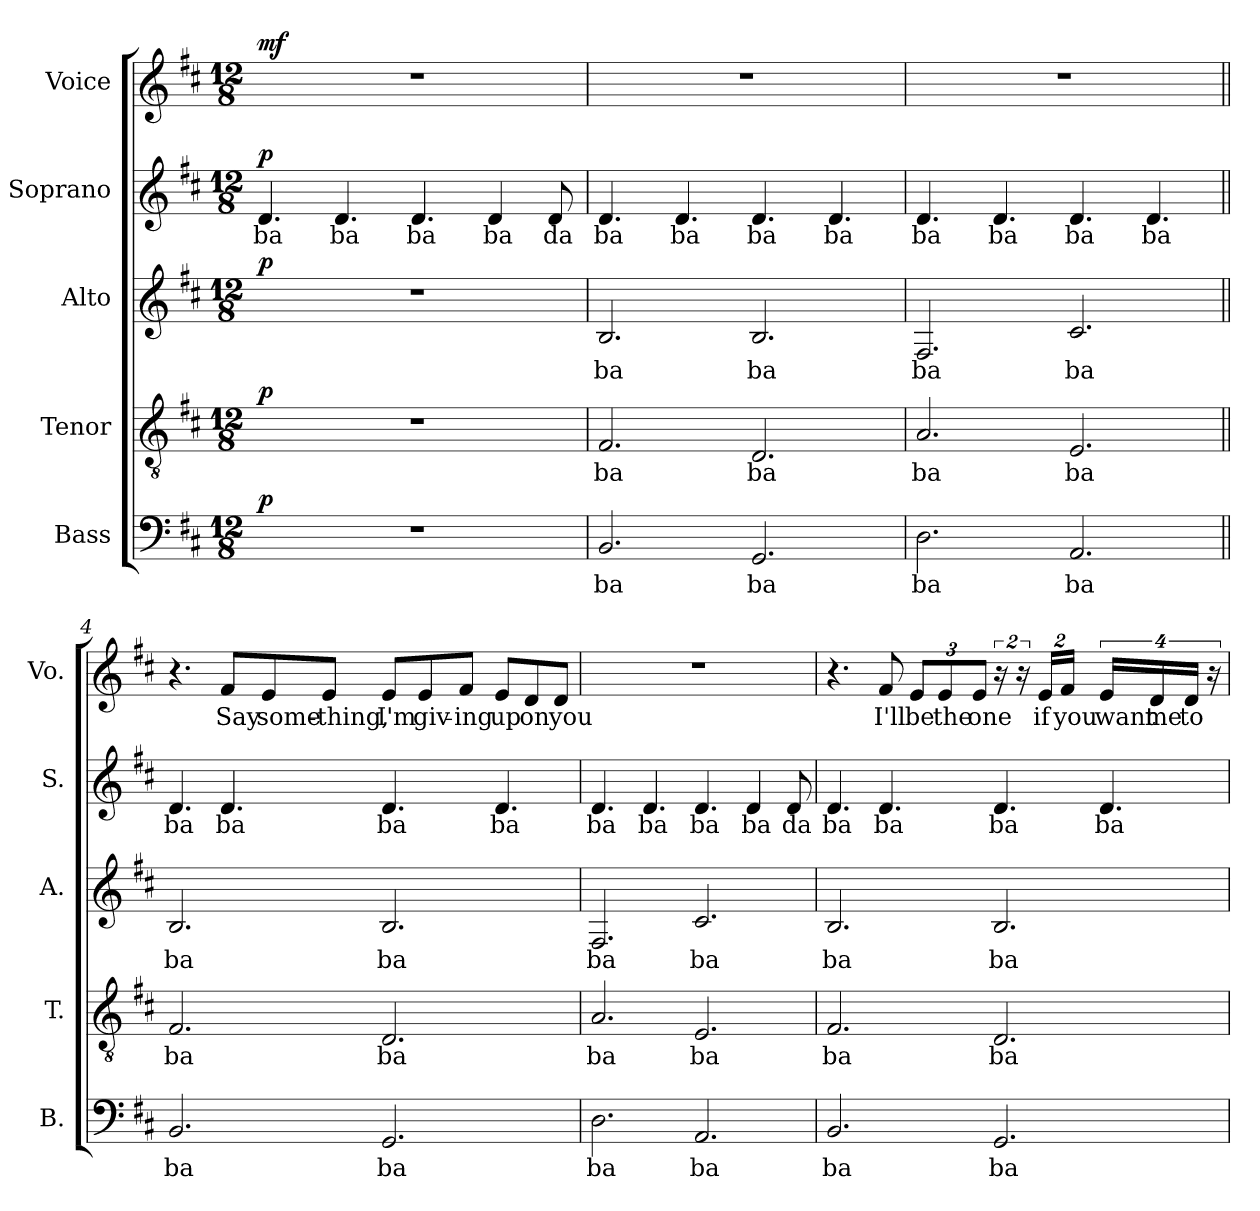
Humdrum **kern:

**kern	**text	**dynam	**kern	**text	**dynam	**kern	**text	**dynam	**kern	**text	**dynam	**kern	**text	**dynam
*part5	*part5	*part5	*part4	*part4	*part4	*part3	*part3	*part3	*part2	*part2	*part2	*part1	*part1	*part1
*staff5	*staff5	*staff5	*staff4	*staff4	*staff4	*staff3	*staff3	*staff3	*staff2	*staff2	*staff2	*staff1	*staff1	*staff1
*I"Bass	*	*	*I"Tenor	*	*	*I"Alto	*	*	*I"Soprano	*	*	*I"Voice	*	*
*I'B.	*	*	*I'T.	*	*	*I'A.	*	*	*I'S.	*	*	*I'Vo.	*	*
*clefF4	*	*	*clefGv2	*	*	*clefG2	*	*	*clefG2	*	*	*clefG2	*	*
*k[f#c#]	*	*	*k[f#c#]	*	*	*k[f#c#]	*	*	*k[f#c#]	*	*	*k[f#c#]	*	*
*M12/8	*	*	*M12/8	*	*	*M12/8	*	*	*M12/8	*	*	*M12/8	*	*
*MM69	*	*	*MM69	*	*	*MM69	*	*	*MM69	*	*	*MM69	*	*
=1	=1	=1	=1	=1	=1	=1	=1	=1	=1	=1	=1	=1	=1	=1
!	!	!LO:DY:a	!	!	!LO:DY:a	!	!	!LO:DY:a	!	!LO:LY:b	!LO:DY:a	!	!	!LO:DY:a
1.r	.	p	1.r	.	p	1.r	.	p	4.d/	ba	p	1.r	.	mf
!	!	!	!	!	!	!	!	!	!	!LO:LY:b	!	!	!	!
.	.	.	.	.	.	.	.	.	4.d/	ba	.	.	.	.
!	!	!	!	!	!	!	!	!	!	!LO:LY:b	!	!	!	!
.	.	.	.	.	.	.	.	.	4.d/	ba	.	.	.	.
!	!	!	!	!	!	!	!	!	!	!LO:LY:b	!	!	!	!
.	.	.	.	.	.	.	.	.	4d/	ba	.	.	.	.
!	!	!	!	!	!	!	!	!	!	!LO:LY:b	!	!	!	!
.	.	.	.	.	.	.	.	.	8d/	da	.	.	.	.
=2	=2	=2	=2	=2	=2	=2	=2	=2	=2	=2	=2	=2	=2	=2
!	!LO:LY:b	!	!	!LO:LY:b	!	!	!LO:LY:b	!	!	!LO:LY:b	!	!	!	!
2.BB/	ba	.	2.F#/	ba	.	2.B/	ba	.	4.d/	ba	.	1.r	.	.
!	!	!	!	!	!	!	!	!	!	!LO:LY:b	!	!	!	!
.	.	.	.	.	.	.	.	.	4.d/	ba	.	.	.	.
!	!LO:LY:b	!	!	!LO:LY:b	!	!	!LO:LY:b	!	!	!LO:LY:b	!	!	!	!
2.GG/	ba	.	2.D/	ba	.	2.B/	ba	.	4.d/	ba	.	.	.	.
!	!	!	!	!	!	!	!	!	!	!LO:LY:b	!	!	!	!
.	.	.	.	.	.	.	.	.	4.d/	ba	.	.	.	.
=3	=3	=3	=3	=3	=3	=3	=3	=3	=3	=3	=3	=3	=3	=3
!	!LO:LY:b	!	!	!LO:LY:b	!	!	!LO:LY:b	!	!	!LO:LY:b	!	!	!	!
2.D\	ba	.	2.A/	ba	.	2.F#/	ba	.	4.d/	ba	.	1.r	.	.
!	!	!	!	!	!	!	!	!	!	!LO:LY:b	!	!	!	!
.	.	.	.	.	.	.	.	.	4.d/	ba	.	.	.	.
!	!LO:LY:b	!	!	!LO:LY:b	!	!	!LO:LY:b	!	!	!LO:LY:b	!	!	!	!
2.AA/	ba	.	2.E/	ba	.	2.c#/	ba	.	4.d/	ba	.	.	.	.
!	!	!	!	!	!	!	!	!	!	!LO:LY:b	!	!	!	!
.	.	.	.	.	.	.	.	.	4.d/	ba	.	.	.	.
=4||	=4||	=4||	=4||	=4||	=4||	=4||	=4||	=4||	=4||	=4||	=4||	=4||	=4||	=4||
!	!LO:LY:b	!	!	!LO:LY:b	!	!	!LO:LY:b	!	!	!LO:LY:b	!	!	!	!
2.BB/	ba	.	2.F#/	ba	.	2.B/	ba	.	4.d/	ba	.	4.r	.	.
!	!	!	!	!	!	!	!	!	!	!LO:LY:b	!	!	!LO:LY:b	!
.	.	.	.	.	.	.	.	.	4.d/	ba	.	8f#/L	Say	.
!	!	!	!	!	!	!	!	!	!	!	!	!	!LO:LY:b	!
.	.	.	.	.	.	.	.	.	.	.	.	8e/	some-	.
!	!	!	!	!	!	!	!	!	!	!	!	!	!LO:LY:b	!
.	.	.	.	.	.	.	.	.	.	.	.	8e/J	-thing,	.
!	!LO:LY:b	!	!	!LO:LY:b	!	!	!LO:LY:b	!	!	!LO:LY:b	!	!	!LO:LY:b	!
2.GG/	ba	.	2.D/	ba	.	2.B/	ba	.	4.d/	ba	.	8e/L	I'm	.
!	!	!	!	!	!	!	!	!	!	!	!	!	!LO:LY:b	!
.	.	.	.	.	.	.	.	.	.	.	.	8e/	giv-	.
!	!	!	!	!	!	!	!	!	!	!	!	!	!LO:LY:b	!
.	.	.	.	.	.	.	.	.	.	.	.	8f#/J	-ing	.
!	!	!	!	!	!	!	!	!	!	!LO:LY:b	!	!	!LO:LY:b	!
.	.	.	.	.	.	.	.	.	4.d/	ba	.	8e/L	up	.
!	!	!	!	!	!	!	!	!	!	!	!	!	!LO:LY:b	!
.	.	.	.	.	.	.	.	.	.	.	.	8d/	on	.
!	!	!	!	!	!	!	!	!	!	!	!	!	!LO:LY:b	!
.	.	.	.	.	.	.	.	.	.	.	.	8d/J	you	.
!!LO:LB:g=z
=5	=5	=5	=5	=5	=5	=5	=5	=5	=5	=5	=5	=5	=5	=5
!	!LO:LY:b	!	!	!LO:LY:b	!	!	!LO:LY:b	!	!	!LO:LY:b	!	!	!	!
2.D\	ba	.	2.A/	ba	.	2.F#/	ba	.	4.d/	ba	.	1.r	.	.
!	!	!	!	!	!	!	!	!	!	!LO:LY:b	!	!	!	!
.	.	.	.	.	.	.	.	.	4.d/	ba	.	.	.	.
!	!LO:LY:b	!	!	!LO:LY:b	!	!	!LO:LY:b	!	!	!LO:LY:b	!	!	!	!
2.AA/	ba	.	2.E/	ba	.	2.c#/	ba	.	4.d/	ba	.	.	.	.
!	!	!	!	!	!	!	!	!	!	!LO:LY:b	!	!	!	!
.	.	.	.	.	.	.	.	.	4d/	ba	.	.	.	.
!	!	!	!	!	!	!	!	!	!	!LO:LY:b	!	!	!	!
.	.	.	.	.	.	.	.	.	8d/	da	.	.	.	.
=6	=6	=6	=6	=6	=6	=6	=6	=6	=6	=6	=6	=6	=6	=6
!	!LO:LY:b	!	!	!LO:LY:b	!	!	!LO:LY:b	!	!	!LO:LY:b	!	!	!	!
2.BB/	ba	.	2.F#/	ba	.	2.B/	ba	.	4.d/	ba	.	4.r	.	.
!	!	!	!	!	!	!	!	!	!	!LO:LY:b	!	!	!LO:LY:b	!
.	.	.	.	.	.	.	.	.	4.d/	ba	.	8f#/	I'll	.
*	*	*	*	*	*	*	*	*	*	*	*	*Xbrackettup	*	*
!	!	!	!	!	!	!	!	!	!	!	!	!	!LO:LY:b	!
.	.	.	.	.	.	.	.	.	.	.	.	12e/L	be	.
!	!	!	!	!	!	!	!	!	!	!	!	!	!LO:LY:b	!
.	.	.	.	.	.	.	.	.	.	.	.	12e/	the	.
!	!	!	!	!	!	!	!	!	!	!	!	!	!LO:LY:b	!
.	.	.	.	.	.	.	.	.	.	.	.	12e/J	one	.
!	!LO:LY:b	!	!	!LO:LY:b	!	!	!LO:LY:b	!	!	!LO:LY:b	!	!	!	!
*	*	*	*	*	*	*	*	*	*	*	*	*brackettup	*	*
2.GG/	ba	.	2.D/	ba	.	2.B/	ba	.	4.d/	ba	.	32%3r	.	.
.	.	.	.	.	.	.	.	.	.	.	.	32%3r	.	.
!	!	!	!	!	!	!	!	!	!	!	!	!	!LO:LY:b	!
.	.	.	.	.	.	.	.	.	.	.	.	32%3e/L	if	.
!	!	!	!	!	!	!	!	!	!	!	!	!	!LO:LY:b	!
.	.	.	.	.	.	.	.	.	.	.	.	32%3f#/J	you	.
!	!	!	!	!	!	!	!	!	!	!LO:LY:b	!	!	!LO:LY:b	!
.	.	.	.	.	.	.	.	.	4.d/	ba	.	32%3e/L	want	.
!	!	!	!	!	!	!	!	!	!	!	!	!	!LO:LY:b	!
.	.	.	.	.	.	.	.	.	.	.	.	32%3d/	me	.
!	!	!	!	!	!	!	!	!	!	!	!	!	!LO:LY:b	!
.	.	.	.	.	.	.	.	.	.	.	.	32%3d/J	to	.
.	.	.	.	.	.	.	.	.	.	.	.	32%3r	.	.
=	=	=	=	=	=	=	=	=	=	=	=	=	=	=
*-	*-	*-	*-	*-	*-	*-	*-	*-	*-	*-	*-	*-	*-	*-
